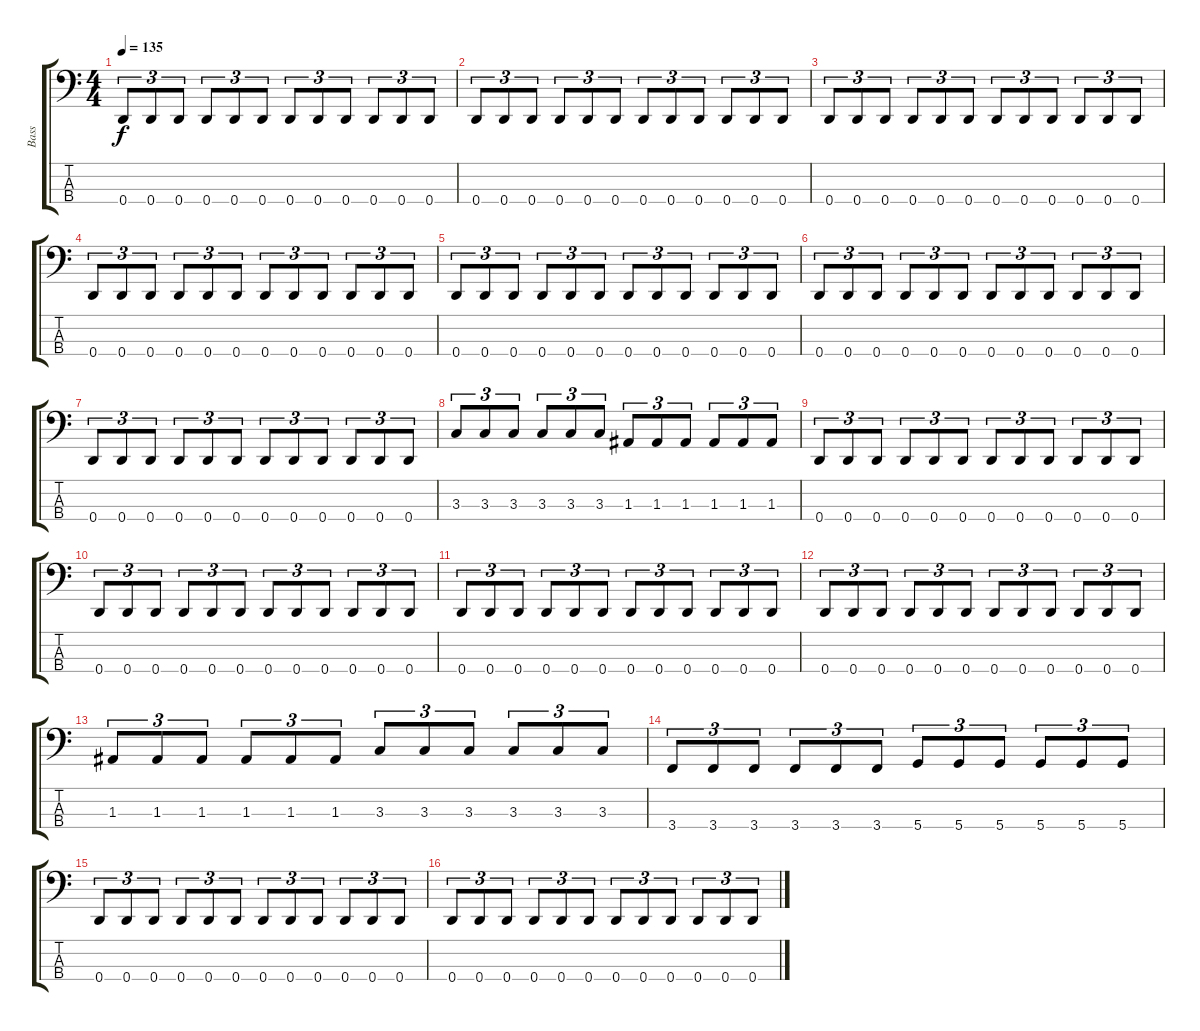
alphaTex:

\track ("Bass" "Bass") {instrument electricbasspick}
\staff {score tabs}
\tuning (G2 D2 A1 D1) {hide}
\ts (4 4)
\tempo 135
\clef f4
\ks c
0.4.8{tu (3 2) dy f} 0.4.8{tu (3 2)} 0.4.8{tu (3 2)} 0.4.8{tu (3 2)} 0.4.8{tu (3 2)} 0.4.8{tu (3 2)} 0.4.8{tu (3 2)} 0.4.8{tu (3 2)} 0.4.8{tu (3 2)} 0.4.8{tu (3 2)} 0.4.8{tu (3 2)} 0.4.8{tu (3 2)} |
0.4.8{tu (3 2)} 0.4.8{tu (3 2)} 0.4.8{tu (3 2)} 0.4.8{tu (3 2)} 0.4.8{tu (3 2)} 0.4.8{tu (3 2)} 0.4.8{tu (3 2)} 0.4.8{tu (3 2)} 0.4.8{tu (3 2)} 0.4.8{tu (3 2)} 0.4.8{tu (3 2)} 0.4.8{tu (3 2)} |
0.4.8{tu (3 2)} 0.4.8{tu (3 2)} 0.4.8{tu (3 2)} 0.4.8{tu (3 2)} 0.4.8{tu (3 2)} 0.4.8{tu (3 2)} 0.4.8{tu (3 2)} 0.4.8{tu (3 2)} 0.4.8{tu (3 2)} 0.4.8{tu (3 2)} 0.4.8{tu (3 2)} 0.4.8{tu (3 2)} |
0.4.8{tu (3 2)} 0.4.8{tu (3 2)} 0.4.8{tu (3 2)} 0.4.8{tu (3 2)} 0.4.8{tu (3 2)} 0.4.8{tu (3 2)} 0.4.8{tu (3 2)} 0.4.8{tu (3 2)} 0.4.8{tu (3 2)} 0.4.8{tu (3 2)} 0.4.8{tu (3 2)} 0.4.8{tu (3 2)} |
0.4.8{tu (3 2)} 0.4.8{tu (3 2)} 0.4.8{tu (3 2)} 0.4.8{tu (3 2)} 0.4.8{tu (3 2)} 0.4.8{tu (3 2)} 0.4.8{tu (3 2)} 0.4.8{tu (3 2)} 0.4.8{tu (3 2)} 0.4.8{tu (3 2)} 0.4.8{tu (3 2)} 0.4.8{tu (3 2)} |
0.4.8{tu (3 2)} 0.4.8{tu (3 2)} 0.4.8{tu (3 2)} 0.4.8{tu (3 2)} 0.4.8{tu (3 2)} 0.4.8{tu (3 2)} 0.4.8{tu (3 2)} 0.4.8{tu (3 2)} 0.4.8{tu (3 2)} 0.4.8{tu (3 2)} 0.4.8{tu (3 2)} 0.4.8{tu (3 2)} |
0.4.8{tu (3 2)} 0.4.8{tu (3 2)} 0.4.8{tu (3 2)} 0.4.8{tu (3 2)} 0.4.8{tu (3 2)} 0.4.8{tu (3 2)} 0.4.8{tu (3 2)} 0.4.8{tu (3 2)} 0.4.8{tu (3 2)} 0.4.8{tu (3 2)} 0.4.8{tu (3 2)} 0.4.8{tu (3 2)} |
3.3.8{tu (3 2)} 3.3.8{tu (3 2)} 3.3.8{tu (3 2)} 3.3.8{tu (3 2)} 3.3.8{tu (3 2)} 3.3.8{tu (3 2)} 1.3.8{tu (3 2)} 1.3.8{tu (3 2)} 1.3.8{tu (3 2)} 1.3.8{tu (3 2)} 1.3.8{tu (3 2)} 1.3.8{tu (3 2)} |
0.4.8{tu (3 2)} 0.4.8{tu (3 2)} 0.4.8{tu (3 2)} 0.4.8{tu (3 2)} 0.4.8{tu (3 2)} 0.4.8{tu (3 2)} 0.4.8{tu (3 2)} 0.4.8{tu (3 2)} 0.4.8{tu (3 2)} 0.4.8{tu (3 2)} 0.4.8{tu (3 2)} 0.4.8{tu (3 2)} |
0.4.8{tu (3 2)} 0.4.8{tu (3 2)} 0.4.8{tu (3 2)} 0.4.8{tu (3 2)} 0.4.8{tu (3 2)} 0.4.8{tu (3 2)} 0.4.8{tu (3 2)} 0.4.8{tu (3 2)} 0.4.8{tu (3 2)} 0.4.8{tu (3 2)} 0.4.8{tu (3 2)} 0.4.8{tu (3 2)} |
0.4.8{tu (3 2)} 0.4.8{tu (3 2)} 0.4.8{tu (3 2)} 0.4.8{tu (3 2)} 0.4.8{tu (3 2)} 0.4.8{tu (3 2)} 0.4.8{tu (3 2)} 0.4.8{tu (3 2)} 0.4.8{tu (3 2)} 0.4.8{tu (3 2)} 0.4.8{tu (3 2)} 0.4.8{tu (3 2)} |
0.4.8{tu (3 2)} 0.4.8{tu (3 2)} 0.4.8{tu (3 2)} 0.4.8{tu (3 2)} 0.4.8{tu (3 2)} 0.4.8{tu (3 2)} 0.4.8{tu (3 2)} 0.4.8{tu (3 2)} 0.4.8{tu (3 2)} 0.4.8{tu (3 2)} 0.4.8{tu (3 2)} 0.4.8{tu (3 2)} |
1.3.8{tu (3 2)} 1.3.8{tu (3 2)} 1.3.8{tu (3 2)} 1.3.8{tu (3 2)} 1.3.8{tu (3 2)} 1.3.8{tu (3 2)} 3.3.8{tu (3 2)} 3.3.8{tu (3 2)} 3.3.8{tu (3 2)} 3.3.8{tu (3 2)} 3.3.8{tu (3 2)} 3.3.8{tu (3 2)} |
3.4.8{tu (3 2)} 3.4.8{tu (3 2)} 3.4.8{tu (3 2)} 3.4.8{tu (3 2)} 3.4.8{tu (3 2)} 3.4.8{tu (3 2)} 5.4.8{tu (3 2)} 5.4.8{tu (3 2)} 5.4.8{tu (3 2)} 5.4.8{tu (3 2)} 5.4.8{tu (3 2)} 5.4.8{tu (3 2)} |
0.4.8{tu (3 2)} 0.4.8{tu (3 2)} 0.4.8{tu (3 2)} 0.4.8{tu (3 2)} 0.4.8{tu (3 2)} 0.4.8{tu (3 2)} 0.4.8{tu (3 2)} 0.4.8{tu (3 2)} 0.4.8{tu (3 2)} 0.4.8{tu (3 2)} 0.4.8{tu (3 2)} 0.4.8{tu (3 2)} |
0.4.8{tu (3 2)} 0.4.8{tu (3 2)} 0.4.8{tu (3 2)} 0.4.8{tu (3 2)} 0.4.8{tu (3 2)} 0.4.8{tu (3 2)} 0.4.8{tu (3 2)} 0.4.8{tu (3 2)} 0.4.8{tu (3 2)} 0.4.8{tu (3 2)} 0.4.8{tu (3 2)} 0.4.8{tu (3 2)}
